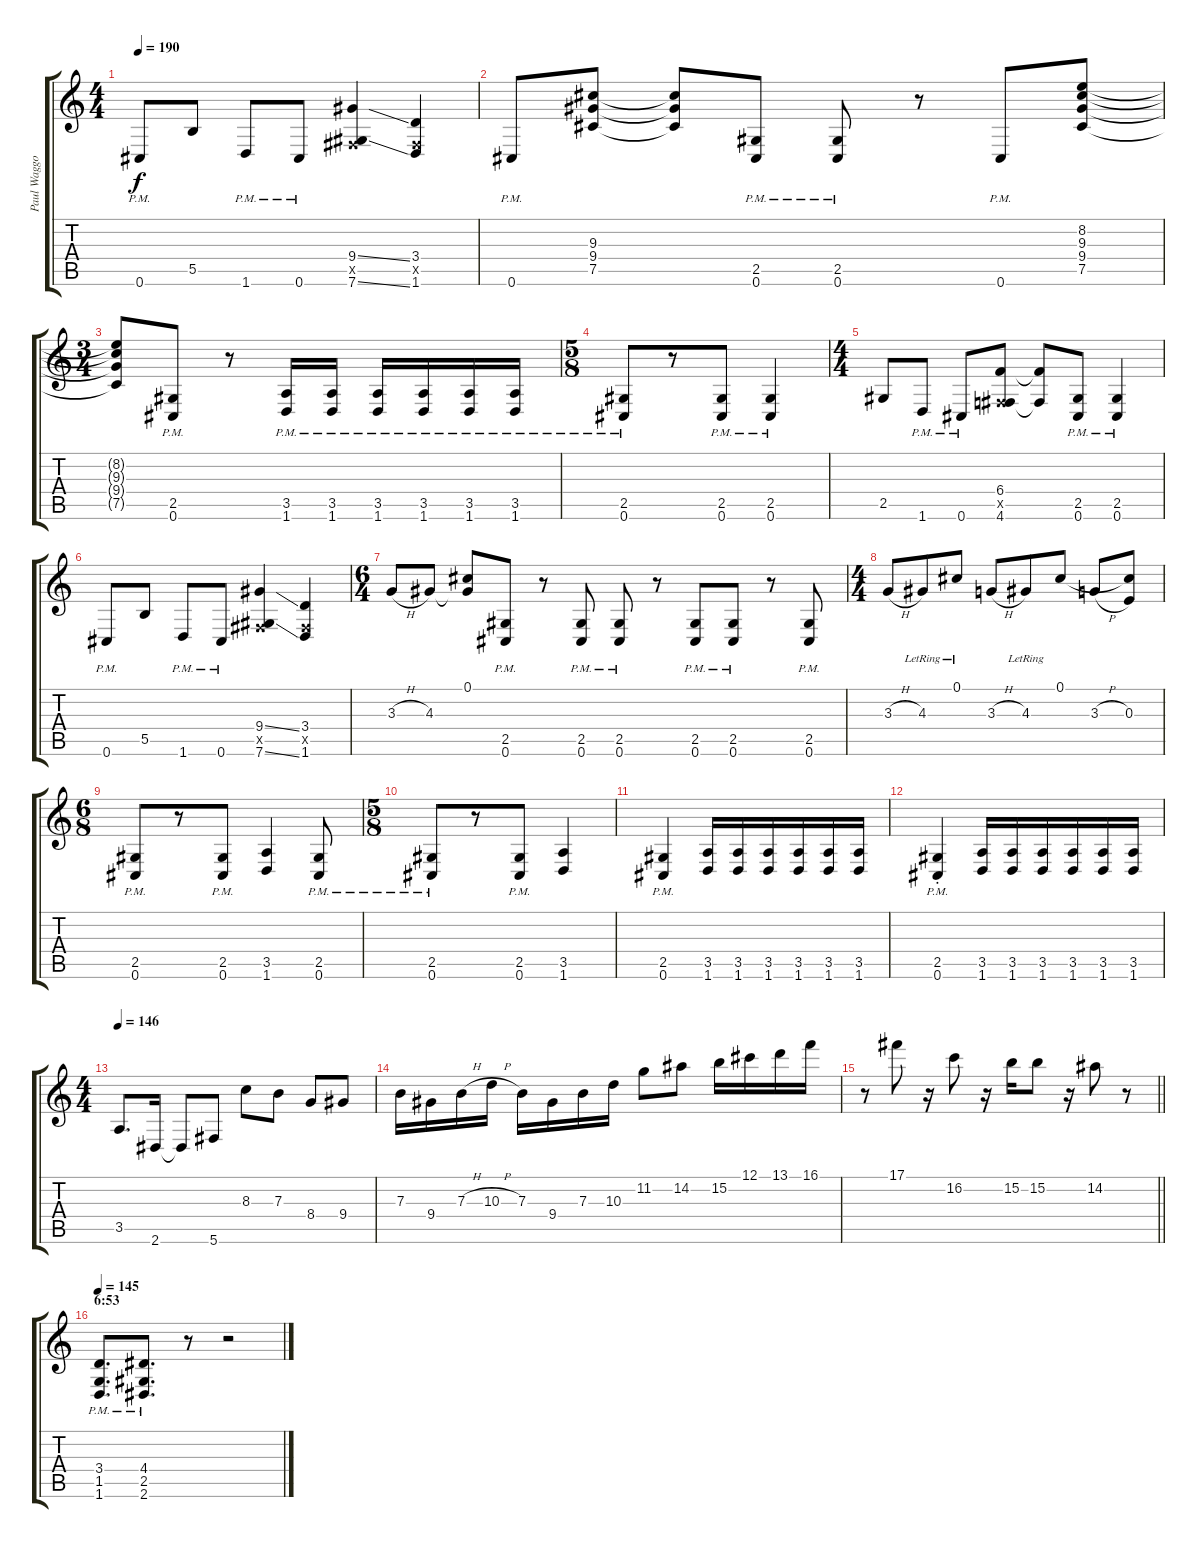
\track ("Paul Waggoner" "Paul Waggo") {instrument distortionguitar}
\staff {score tabs}
\tuning (Db4 Ab3 E3 B2 Gb2 Db2) {hide}
\ts (4 4)
\tempo 190
\clef g2
\ks c
0.6{pm}.8{dy f} 5.5.8 1.6{pm}.8 0.6{pm}.8 (9.4{ss} 0.5{x} 7.6{ss}).4 (3.4 0.5{x} 1.6).4 |
0.6{pm}.8 (9.3 9.4 7.5).8{beam split} (9.3{t} 9.4{t} 7.5{t}).8{beam merge} (2.5{pm} 0.6{pm}).8{beam split} (2.5{pm} 0.6{pm}).8 r.8 0.6{pm}.8 (8.2 9.3 9.4 7.5).8 |
\ts (3 4)
(8.2{t} 9.3{t} 9.4{t} 7.5{t}).8 (2.5{pm} 0.6{pm}).8 r.8 (3.5{pm} 1.6{pm}).16 (3.5{pm} 1.6{pm}).16 (3.5{pm} 1.6{pm}).16 (3.5{pm} 1.6{pm}).16 (3.5{pm} 1.6{pm}).16 (3.5{pm} 1.6{pm}).16 |
\ts (5 8)
(2.5{pm} 0.6{pm}).8 r.8 (2.5{pm} 0.6{pm}).8 (2.5{pm} 0.6{pm}).4 |
\ts (4 4)
2.5.8 1.6{pm}.8 0.6{pm}.8 (6.4 0.5{x} 4.6).8 (6.4{t} 4.6{t}).8 (2.5{pm} 0.6{pm}).8 (2.5{pm} 0.6{pm}).4 |
0.6{pm}.8 5.5.8 1.6{pm}.8 0.6{pm}.8 (9.4{ss} 0.5{x} 7.6{ss}).4 (3.4 0.5{x} 1.6).4 |
\ts (6 4)
3.3{h}.8 4.3.8 (0.1 4.3{t}).8 (2.5{pm} 0.6{pm}).8 r.8 (2.5{pm} 0.6{pm}).8 (2.5{pm} 0.6{pm}).8 r.8 (2.5{pm} 0.6{pm}).8 (2.5{pm} 0.6{pm}).8 r.8 (2.5{pm} 0.6{pm}).8 |
\ts (4 4)
3.3{h}.8 4.3{lr}.8{beam merge} 0.1{lr}.8{beam split} 3.3{h}.8{beam merge} 4.3{lr}.8 0.1.8{beam split} 3.3{h}.8 (0.1{t} 0.3).8 |
\ts (6 8)
(2.5{pm} 0.6{pm}).8 r.8 (2.5{pm} 0.6{pm}).8 (3.5 1.6).4 (2.5{pm} 0.6{pm}).8 |
\ts (5 8)
(2.5{pm} 0.6{pm}).8 r.8 (2.5{pm} 0.6{pm}).8 (3.5 1.6).4 |
(2.5{pm} 0.6{pm}).4 (3.5 1.6).16 (3.5 1.6).16{beam merge} (3.5 1.6).16 (3.5 1.6).16{beam merge} (3.5 1.6).16 (3.5 1.6).16 |
(2.5{pm st} 0.6{pm st}).4 (3.5 1.6).16 (3.5 1.6).16{beam merge} (3.5 1.6).16 (3.5 1.6).16{beam merge} (3.5 1.6).16 (3.5 1.6).16 |
\ts (4 4)
\tempo 146
3.5.8{d} 2.6.16 2.6{t}.8 5.6.8 8.3.8 7.3.8 8.4.8 9.4.8 |
7.3.16 9.4.16 7.3{h}.16 10.3{h}.16 7.3.16 9.4.16 7.3.16 10.3.16 11.2.8 14.2.8 15.2.16 12.1.16 13.1.16 16.1.16 |
\barLineRight lightlight
r.8 17.1.8 r.16 16.2.8 r.16 15.2.16 15.2.8 r.16 14.2.8 r.8 |
\section ("" "6:53")
\tempo 145
(3.4{pm} 1.5{pm} 1.6{pm}).8{d} (4.4{pm} 2.5{pm} 2.6{pm}).8{d} r.8 r.2
